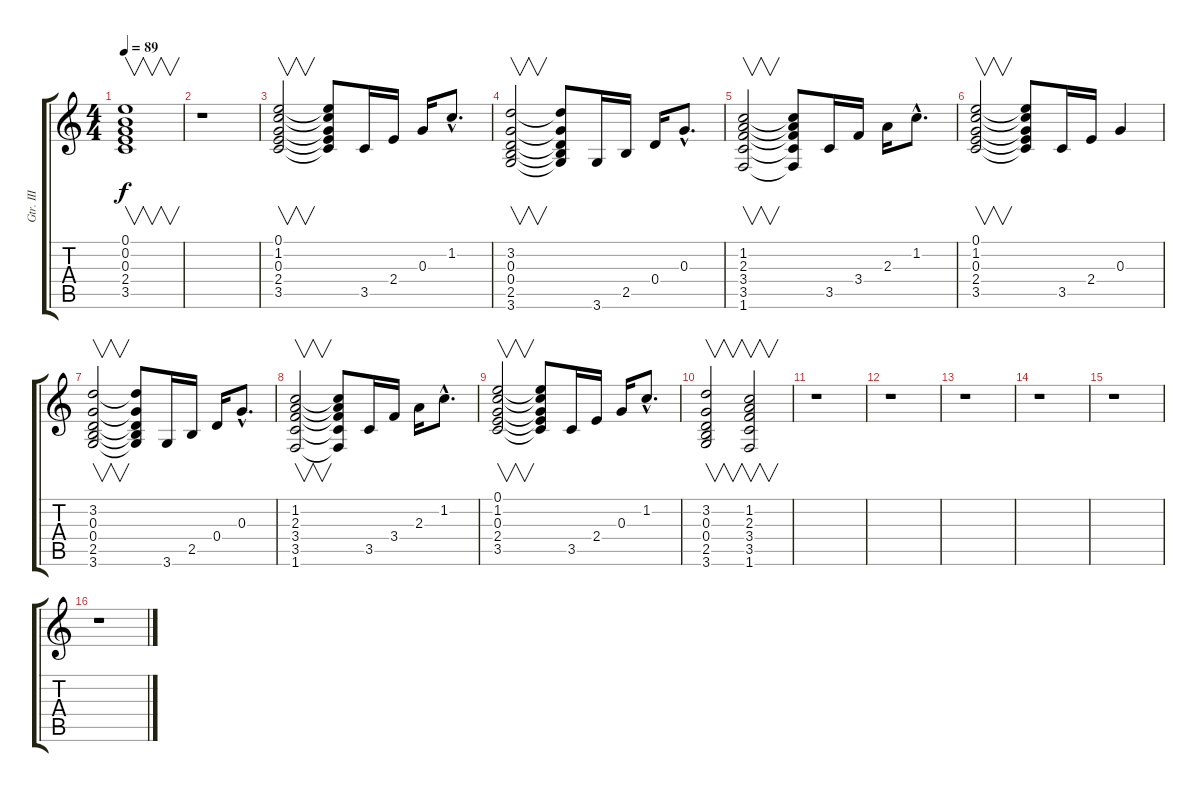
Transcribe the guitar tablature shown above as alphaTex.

\track ("Gtr. III" "Gtr. III") {instrument electricguitarclean}
\staff {score tabs}
\tuning (E4 B3 G3 D3 A2 E2) {hide}
\ts (4 4)
\tempo 89
\clef g2
\ks c
(0.1 0.2 0.3 2.4 3.5).1{v dy f} |
r.1 |
(0.1 1.2 0.3 2.4 3.5).2{v} (0.1{t} 1.2{t} 0.3{t} 2.4{t} 3.5{t}).8 3.5.16 2.4.16 0.3.16 1.2{hac}.8{d} |
(3.2 0.3 0.4 2.5 3.6).2{v} (3.2{t} 0.3{t} 0.4{t} 2.5{t} 3.6{t}).8 3.6.16 2.5.16 0.4.16 0.3{hac}.8{d} |
(1.2 2.3 3.4 3.5 1.6).2{v} (1.2{t} 2.3{t} 3.4{t} 3.5{t} 1.6{t}).8 3.5.16 3.4.16 2.3.16 1.2{hac}.8{d} |
(0.1 1.2 0.3 2.4 3.5).2{v} (0.1{t} 1.2{t} 0.3{t} 2.4{t} 3.5{t}).8 3.5.16 2.4.16 0.3.4 |
(3.2 0.3 0.4 2.5 3.6).2{v} (3.2{t} 0.3{t} 0.4{t} 2.5{t} 3.6{t}).8 3.6.16 2.5.16 0.4.16 0.3{hac}.8{d} |
(1.2 2.3 3.4 3.5 1.6).2{v} (1.2{t} 2.3{t} 3.4{t} 3.5{t} 1.6{t}).8 3.5.16 3.4.16 2.3.16 1.2{hac}.8{d} |
(0.1 1.2 0.3 2.4 3.5).2{v} (0.1{t} 1.2{t} 0.3{t} 2.4{t} 3.5{t}).8 3.5.16 2.4.16 0.3.16 1.2{hac}.8{d} |
(3.2 0.3 0.4 2.5 3.6).2{v} (1.2 2.3 3.4 3.5 1.6).2{v} |
r.1 |
r.1 |
r.1 |
r.1 |
r.1 |
r.1
